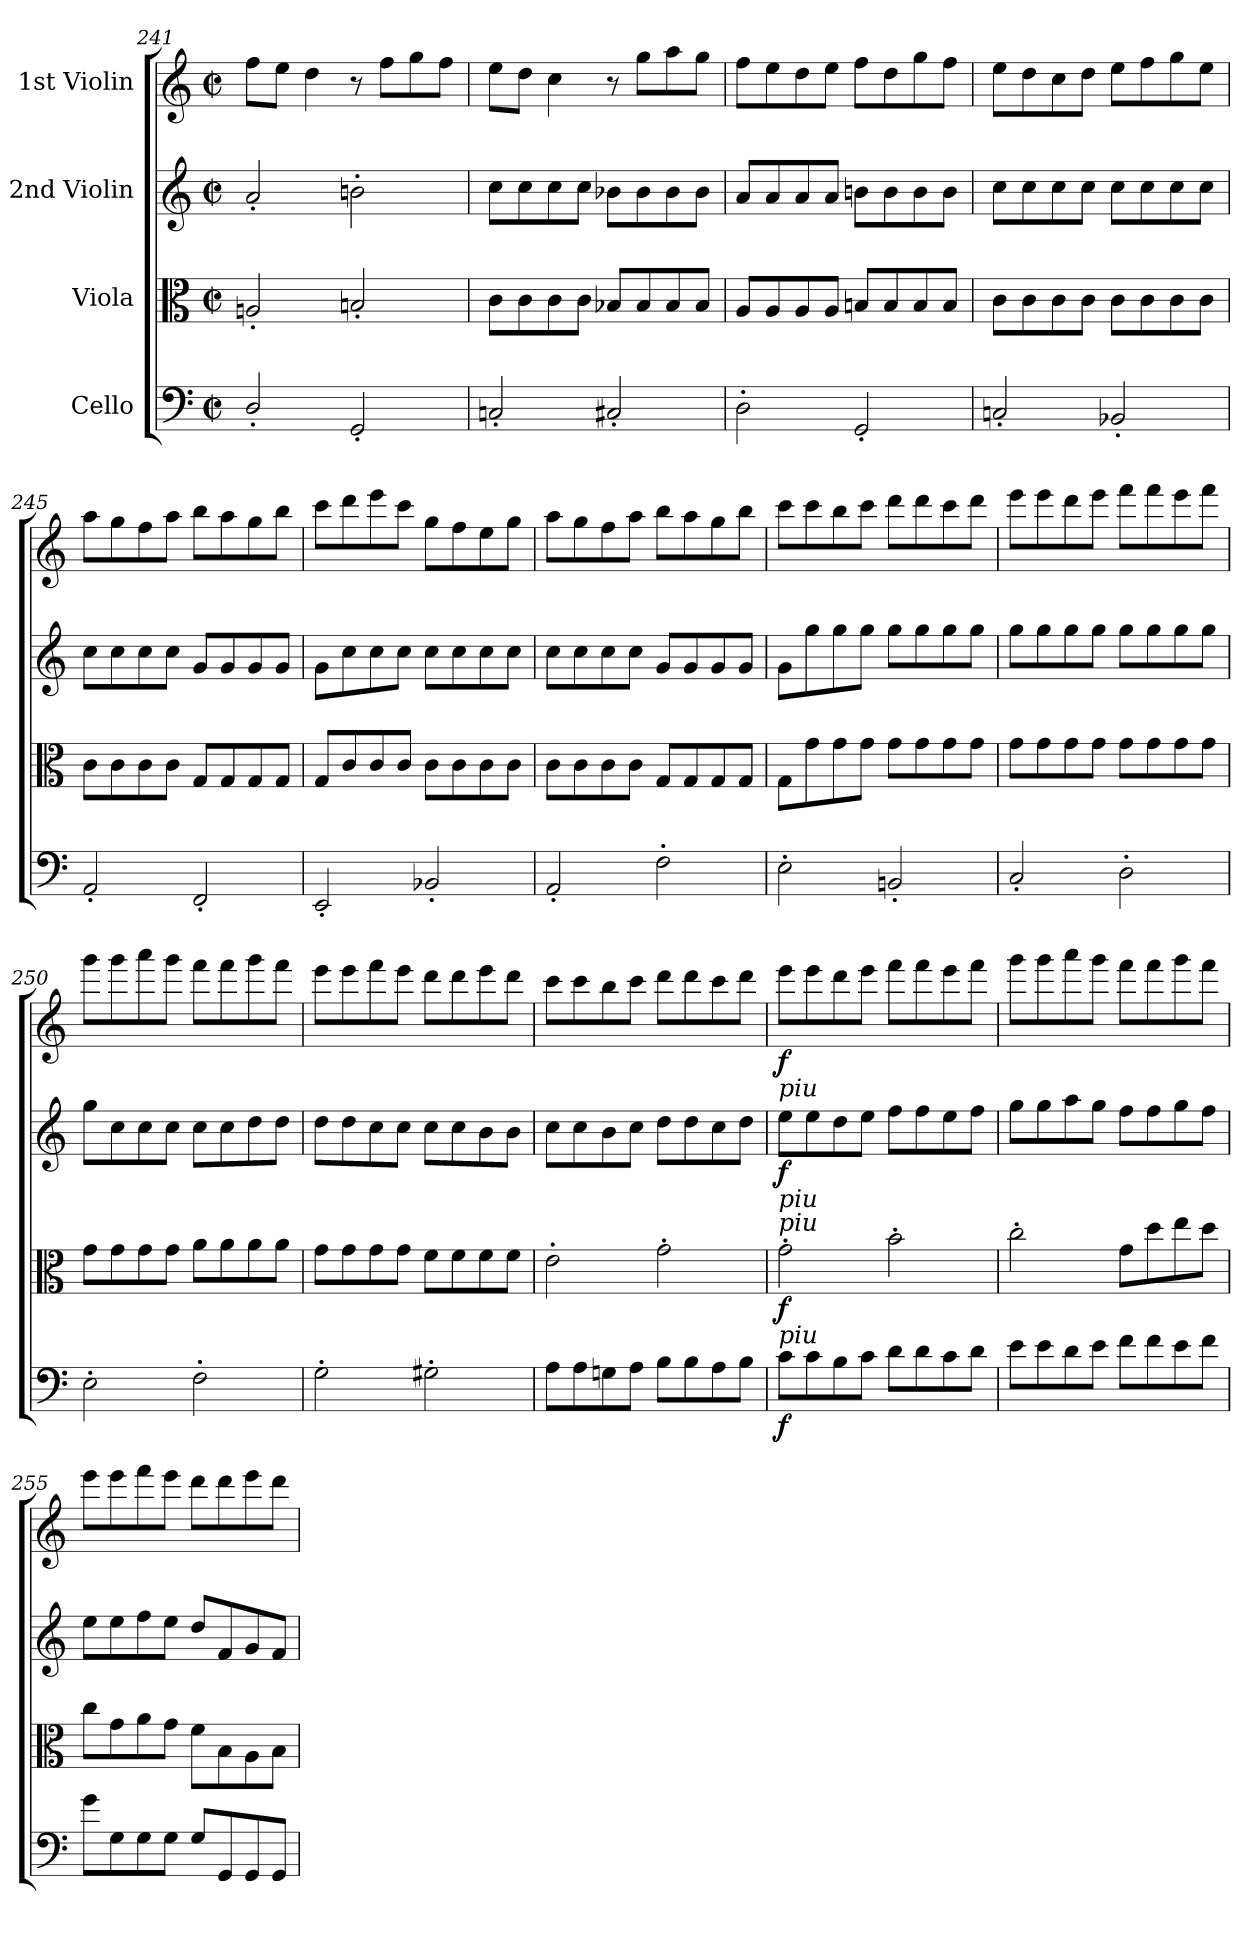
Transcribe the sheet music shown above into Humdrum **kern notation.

**kern	**dynam	**kern	**dynam	**kern	**dynam	**kern	**dynam
*part4	*part4	*part3	*part3	*part2	*part2	*part1	*part1
*staff4	*staff4	*staff3	*staff3	*staff2	*staff2	*staff1	*staff1
*I"Cello	*	*I"Viola	*	*I"2nd Violin	*	*I"1st Violin	*
*clefF4	*	*clefC3	*	*clefG2	*	*clefG2	*
*k[]	*	*k[]	*	*k[]	*	*k[]	*
*M2/2	*	*M2/2	*	*M2/2	*	*M2/2	*
*met(c|)	*	*met(c|)	*	*met(c|)	*	*met(c|)	*
=241	=241	=241	=241	=241	=241	=241	=241
2D'/	.	2An'/	.	2a'/	.	8ff\L	.
.	.	.	.	.	.	8ee\J	.
.	.	.	.	.	.	4dd\	.
2GG'/	.	2Bn'/	.	2bn'\	.	8r	.
.	.	.	.	.	.	8ff\L	.
.	.	.	.	.	.	8gg\	.
.	.	.	.	.	.	8ff\J	.
=242	=242	=242	=242	=242	=242	=242	=242
2Cn'/	.	8c\L	.	8cc\L	.	8ee\L	.
.	.	8c\	.	8cc\	.	8dd\J	.
.	.	8c\	.	8cc\	.	4cc\	.
.	.	8c\J	.	8cc\J	.	.	.
2C#X'/	.	8B-X/L	.	8b-X\L	.	8r	.
.	.	8B-/	.	8b-\	.	8gg\L	.
.	.	8B-/	.	8b-\	.	8aa\	.
.	.	8B-/J	.	8b-\J	.	8gg\J	.
=243	=243	=243	=243	=243	=243	=243	=243
2D'\	.	8A/L	.	8a/L	.	8ff\L	.
.	.	8A/	.	8a/	.	8ee\	.
.	.	8A/	.	8a/	.	8dd\	.
.	.	8A/J	.	8a/J	.	8ee\J	.
2GG'/	.	8Bn/L	.	8bn\L	.	8ff\L	.
.	.	8B/	.	8b\	.	8dd\	.
.	.	8B/	.	8b\	.	8gg\	.
.	.	8B/J	.	8b\J	.	8ff\J	.
=244	=244	=244	=244	=244	=244	=244	=244
2Cn'/	.	8c\L	.	8cc\L	.	8ee\L	.
.	.	8c\	.	8cc\	.	8dd\	.
.	.	8c\	.	8cc\	.	8cc\	.
.	.	8c\J	.	8cc\J	.	8dd\J	.
2BB-X'/	.	8c\L	.	8cc\L	.	8ee\L	.
.	.	8c\	.	8cc\	.	8ff\	.
.	.	8c\	.	8cc\	.	8gg\	.
.	.	8c\J	.	8cc\J	.	8ee\J	.
=245	=245	=245	=245	=245	=245	=245	=245
2AA'/	.	8c\L	.	8cc\L	.	8aa\L	.
.	.	8c\	.	8cc\	.	8gg\	.
.	.	8c\	.	8cc\	.	8ff\	.
.	.	8c\J	.	8cc\J	.	8aa\J	.
2FF'/	.	8G/L	.	8g/L	.	8bb\L	.
.	.	8G/	.	8g/	.	8aa\	.
.	.	8G/	.	8g/	.	8gg\	.
.	.	8G/J	.	8g/J	.	8bb\J	.
=246	=246	=246	=246	=246	=246	=246	=246
2EE'/	.	8G/L	.	8g\L	.	8ccc\L	.
.	.	8c/	.	8cc\	.	8ddd\	.
.	.	8c/	.	8cc\	.	8eee\	.
.	.	8c/J	.	8cc\J	.	8ccc\J	.
2BB-X'/	.	8c\L	.	8cc\L	.	8gg\L	.
.	.	8c\	.	8cc\	.	8ff\	.
.	.	8c\	.	8cc\	.	8ee\	.
.	.	8c\J	.	8cc\J	.	8gg\J	.
=247	=247	=247	=247	=247	=247	=247	=247
2AA'/	.	8c\L	.	8cc\L	.	8aa\L	.
.	.	8c\	.	8cc\	.	8gg\	.
.	.	8c\	.	8cc\	.	8ff\	.
.	.	8c\J	.	8cc\J	.	8aa\J	.
2F'\	.	8G/L	.	8g/L	.	8bb\L	.
.	.	8G/	.	8g/	.	8aa\	.
.	.	8G/	.	8g/	.	8gg\	.
.	.	8G/J	.	8g/J	.	8bb\J	.
=248	=248	=248	=248	=248	=248	=248	=248
2E'\	.	8G\L	.	8g\L	.	8ccc\L	.
.	.	8g\	.	8gg\	.	8ccc\	.
.	.	8g\	.	8gg\	.	8bb\	.
.	.	8g\J	.	8gg\J	.	8ccc\J	.
2BBn'/	.	8g\L	.	8gg\L	.	8ddd\L	.
.	.	8g\	.	8gg\	.	8ddd\	.
.	.	8g\	.	8gg\	.	8ccc\	.
.	.	8g\J	.	8gg\J	.	8ddd\J	.
=249	=249	=249	=249	=249	=249	=249	=249
2C'/	.	8g\L	.	8gg\L	.	8eee\L	.
.	.	8g\	.	8gg\	.	8eee\	.
.	.	8g\	.	8gg\	.	8ddd\	.
.	.	8g\J	.	8gg\J	.	8eee\J	.
2D'\	.	8g\L	.	8gg\L	.	8fff\L	.
.	.	8g\	.	8gg\	.	8fff\	.
.	.	8g\	.	8gg\	.	8eee\	.
.	.	8g\J	.	8gg\J	.	8fff\J	.
=250	=250	=250	=250	=250	=250	=250	=250
2E'\	.	8g\L	.	8gg\L	.	8ggg\L	.
.	.	8g\	.	8cc\	.	8ggg\	.
.	.	8g\	.	8cc\	.	8aaa\	.
.	.	8g\J	.	8cc\J	.	8ggg\J	.
2F'\	.	8a\L	.	8cc\L	.	8fff\L	.
.	.	8a\	.	8cc\	.	8fff\	.
.	.	8a\	.	8dd\	.	8ggg\	.
.	.	8a\J	.	8dd\J	.	8fff\J	.
=251	=251	=251	=251	=251	=251	=251	=251
2G'\	.	8g\L	.	8dd\L	.	8eee\L	.
.	.	8g\	.	8dd\	.	8eee\	.
.	.	8g\	.	8cc\	.	8fff\	.
.	.	8g\J	.	8cc\J	.	8eee\J	.
2G#X'\	.	8f\L	.	8cc\L	.	8ddd\L	.
.	.	8f\	.	8cc\	.	8ddd\	.
.	.	8f\	.	8b\	.	8eee\	.
.	.	8f\J	.	8b\J	.	8ddd\J	.
=252	=252	=252	=252	=252	=252	=252	=252
8A\L	.	2e'\	.	8cc\L	.	8ccc\L	.
8A\	.	.	.	8cc\	.	8ccc\	.
8Gn\	.	.	.	8b\	.	8bb\	.
8A\J	.	.	.	8cc\J	.	8ccc\J	.
8B\L	.	2g'\	.	8dd\L	.	8ddd\L	.
8B\	.	.	.	8dd\	.	8ddd\	.
8A\	.	.	.	8cc\	.	8ccc\	.
8B\J	.	.	.	8dd\J	.	8ddd\J	.
=253	=253	=253	=253	=253	=253	=253	=253
!	!	!	!	!	!	!LO:TX:b:i:t=piu	!
!	!	!	!	!LO:TX:b:i:t=piu	!	!	!
!	!	!LO:TX:a:i:t=piu	!	!	!	!	!
!LO:TX:a:i:t=piu	!	!	!	!	!	!	!
!	!LO:DY:b	!	!LO:DY:b	!	!LO:DY:b	!	!LO:DY:b
8c\L	f	2g'\	f	8ee\L	f	8eee\L	f
8c\	.	.	.	8ee\	.	8eee\	.
8B\	.	.	.	8dd\	.	8ddd\	.
8c\J	.	.	.	8ee\J	.	8eee\J	.
8d\L	.	2b'\	.	8ff\L	.	8fff\L	.
8d\	.	.	.	8ff\	.	8fff\	.
8c\	.	.	.	8ee\	.	8eee\	.
8d\J	.	.	.	8ff\J	.	8fff\J	.
=254	=254	=254	=254	=254	=254	=254	=254
8e\L	.	2cc'\	.	8gg\L	.	8ggg\L	.
8e\	.	.	.	8gg\	.	8ggg\	.
8d\	.	.	.	8aa\	.	8aaa\	.
8e\J	.	.	.	8gg\J	.	8ggg\J	.
8f\L	.	8g\L	.	8ff\L	.	8fff\L	.
8f\	.	8dd\	.	8ff\	.	8fff\	.
8e\	.	8ee\	.	8gg\	.	8ggg\	.
8f\J	.	8dd\J	.	8ff\J	.	8fff\J	.
=255	=255	=255	=255	=255	=255	=255	=255
8g\L	.	8cc\L	.	8ee\L	.	8eee\L	.
8G\	.	8g\	.	8ee\	.	8eee\	.
8G\	.	8a\	.	8ff\	.	8fff\	.
8G\J	.	8g\J	.	8ee\J	.	8eee\J	.
8G/L	.	8f\L	.	8dd/L	.	8ddd\L	.
8GG/	.	8B\	.	8f/	.	8ddd\	.
8GG/	.	8A\	.	8g/	.	8eee\	.
8GG/J	.	8B\J	.	8f/J	.	8ddd\J	.
=	=	=	=	=	=	=	=
*-	*-	*-	*-	*-	*-	*-	*-
